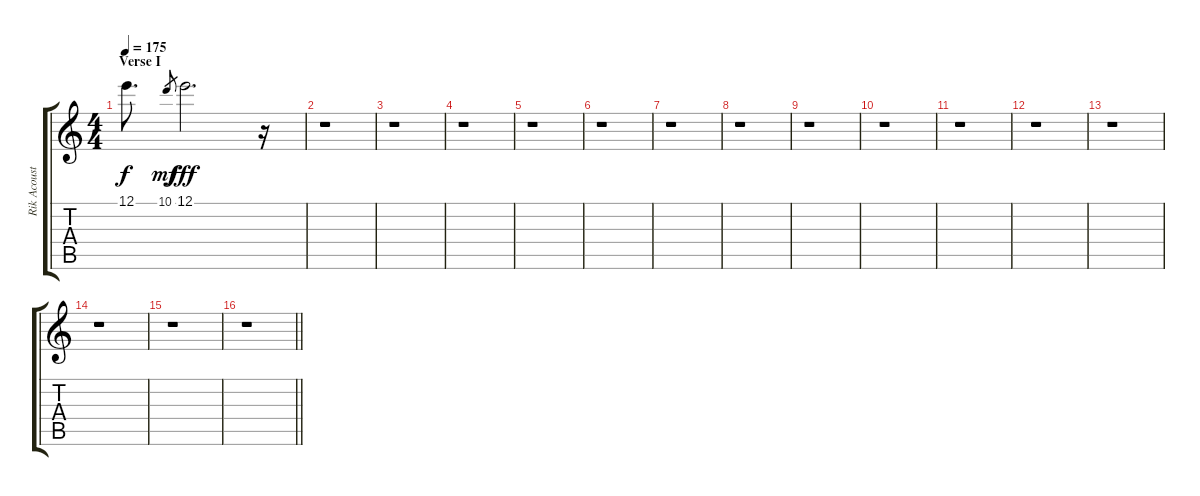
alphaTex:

\track ("Rik Acoustic (Lead)" "Rik Acoust") {instrument electricguitarjazz}
\staff {score tabs}
\tuning (E4 B3 G3 D3 A2 E2) {hide}
\ts (4 4)
\section ("" "Verse I")
\tempo 175
\clef g2
\ks c
12.1{t}.8{d dy f} 10.1.8{gr dy mf} 12.1.2{d dy fff} r.16 |
r.1 |
r.1 |
r.1 |
r.1 |
r.1 |
r.1 |
r.1 |
r.1 |
r.1 |
r.1 |
r.1 |
r.1 |
r.1 |
r.1 |
\barLineRight lightlight
r.1
